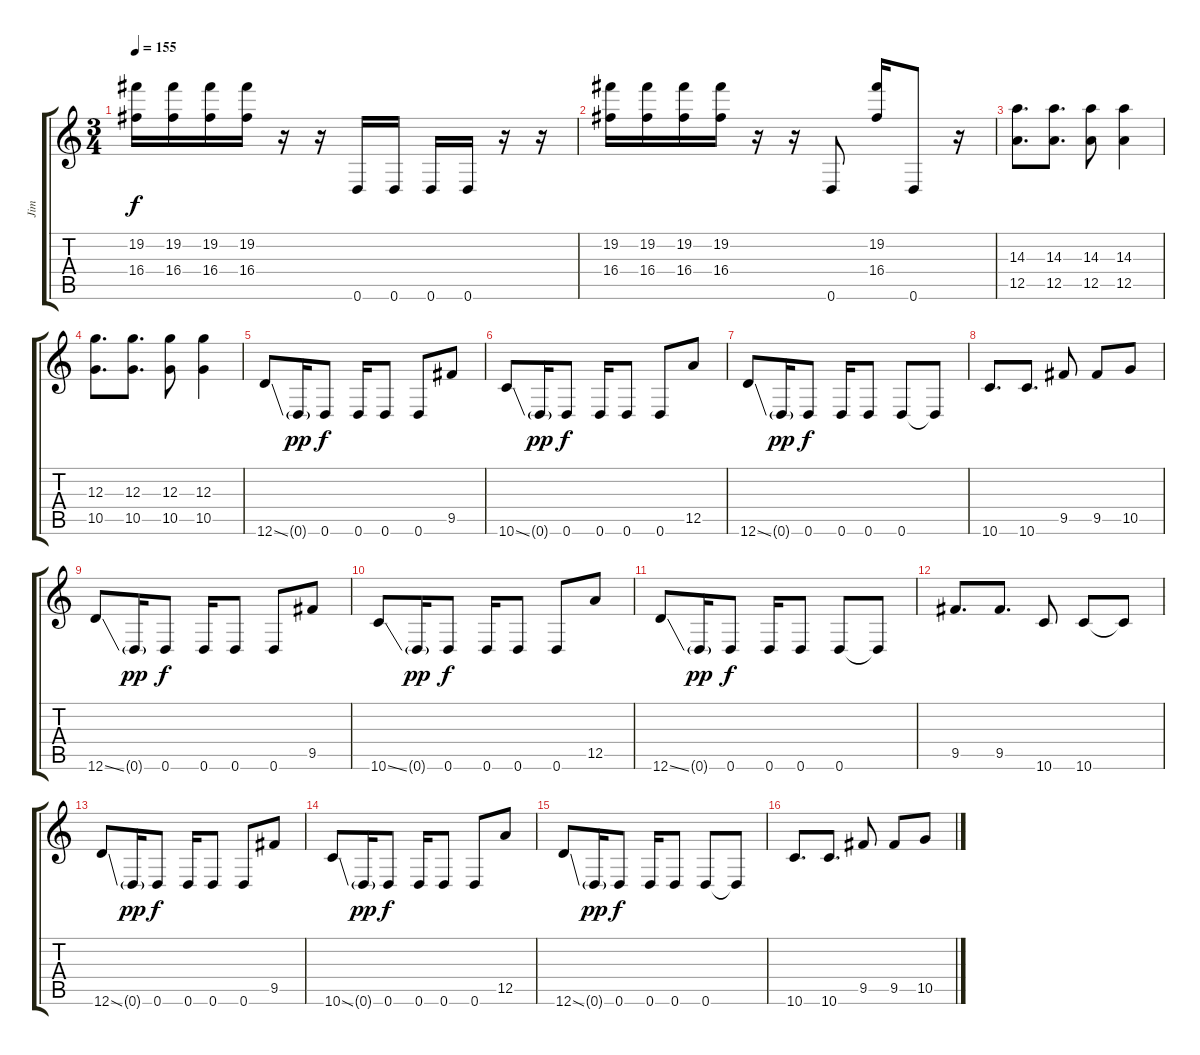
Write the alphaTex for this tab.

\track ("Jim" "Jim") {instrument electricguitarjazz}
\staff {score tabs}
\tuning (E4 B3 G3 D3 A2 D2) {hide}
\ts (3 4)
\tempo 155
\clef g2
\ks c
(19.2 16.4).16{dy f} (19.2 16.4).16 (19.2 16.4).16 (19.2 16.4).16 r.16 r.16 0.6.16 0.6.16 0.6.16 0.6.16 r.16 r.16 |
(19.2 16.4).16 (19.2 16.4).16 (19.2 16.4).16 (19.2 16.4).16 r.16 r.16 0.6.8 (19.2 16.4).16 0.6.8 r.16 |
(14.3 12.5).8{d} (14.3 12.5).8{d} (14.3 12.5).8 (14.3 12.5).4 |
(12.3 10.5).8{d} (12.3 10.5).8{d} (12.3 10.5).8 (12.3 10.5).4 |
12.6{ss}.8 0.6{g}.16{dy pp} 0.6.8{dy f} 0.6.16 0.6.8 0.6.8 9.5.8 |
10.6{ss}.8 0.6{g}.16{dy pp} 0.6.8{dy f} 0.6.16 0.6.8 0.6.8 12.5.8 |
12.6{ss}.8 0.6{g}.16{dy pp} 0.6.8{dy f} 0.6.16 0.6.8 0.6.8 0.6{t}.8 |
10.6.8{d} 10.6.8{d} 9.5.8 9.5.8 10.5.8 |
12.6{ss}.8 0.6{g}.16{dy pp} 0.6.8{dy f} 0.6.16 0.6.8 0.6.8 9.5.8 |
10.6{ss}.8 0.6{g}.16{dy pp} 0.6.8{dy f} 0.6.16 0.6.8 0.6.8 12.5.8 |
12.6{ss}.8 0.6{g}.16{dy pp} 0.6.8{dy f} 0.6.16 0.6.8 0.6.8 0.6{t}.8 |
9.5.8{d} 9.5.8{d} 10.6.8 10.6.8 10.6{t}.8 |
12.6{ss}.8 0.6{g}.16{dy pp} 0.6.8{dy f} 0.6.16 0.6.8 0.6.8 9.5.8 |
10.6{ss}.8 0.6{g}.16{dy pp} 0.6.8{dy f} 0.6.16 0.6.8 0.6.8 12.5.8 |
12.6{ss}.8 0.6{g}.16{dy pp} 0.6.8{dy f} 0.6.16 0.6.8 0.6.8 0.6{t}.8 |
10.6.8{d} 10.6.8{d} 9.5.8 9.5.8 10.5.8
